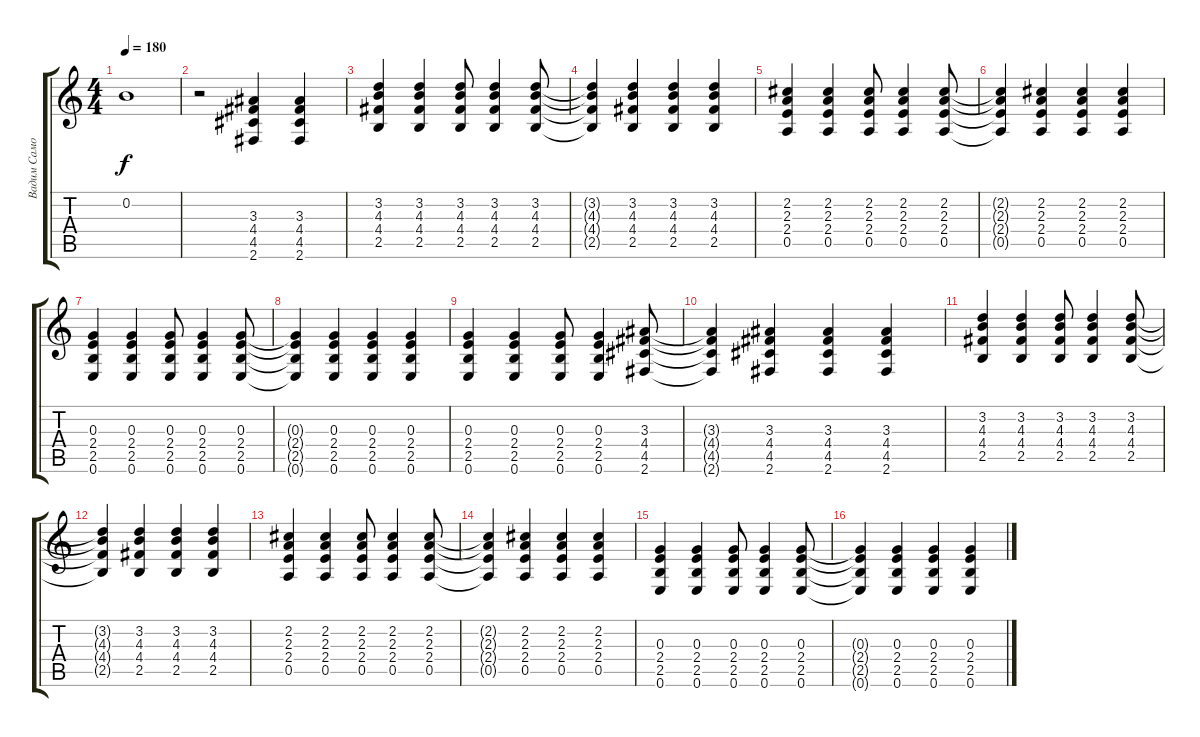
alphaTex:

\track ("Вадим Самойлов" "Вадим Само") {instrument overdrivenguitar}
\staff {score tabs}
\tuning (E4 B3 G3 D3 A2 E2) {hide}
\ts (4 4)
\tempo 180
\clef g2
\ks c
0.2{t}.1{dy f} |
r.2 (3.3 4.4 4.5 2.6).4 (3.3 4.4 4.5 2.6).4 |
(3.2 4.3 4.4 2.5).4 (3.2 4.3 4.4 2.5).4 (3.2 4.3 4.4 2.5).8 (3.2 4.3 4.4 2.5).4 (3.2 4.3 4.4 2.5).8 |
(3.2{t} 4.3{t} 4.4{t} 2.5{t}).4 (3.2 4.3 4.4 2.5).4 (3.2 4.3 4.4 2.5).4 (3.2 4.3 4.4 2.5).4 |
(2.2 2.3 2.4 0.5).4 (2.2 2.3 2.4 0.5).4 (2.2 2.3 2.4 0.5).8 (2.2 2.3 2.4 0.5).4 (2.2 2.3 2.4 0.5).8 |
(2.2{t} 2.3{t} 2.4{t} 0.5{t}).4 (2.2 2.3 2.4 0.5).4 (2.2 2.3 2.4 0.5).4 (2.2 2.3 2.4 0.5).4 |
(0.3 2.4 2.5 0.6).4 (0.3 2.4 2.5 0.6).4 (0.3 2.4 2.5 0.6).8 (0.3 2.4 2.5 0.6).4 (0.3 2.4 2.5 0.6).8 |
(0.3{t} 2.4{t} 2.5{t} 0.6{t}).4 (0.3 2.4 2.5 0.6).4 (0.3 2.4 2.5 0.6).4 (0.3 2.4 2.5 0.6).4 |
(0.3 2.4 2.5 0.6).4 (0.3 2.4 2.5 0.6).4 (0.3 2.4 2.5 0.6).8 (0.3 2.4 2.5 0.6).4 (3.3 4.4 4.5 2.6).8 |
(3.3{t} 4.4{t} 4.5{t} 2.6{t}).4 (3.3 4.4 4.5 2.6).4 (3.3 4.4 4.5 2.6).4 (3.3 4.4 4.5 2.6).4 |
(3.2 4.3 4.4 2.5).4 (3.2 4.3 4.4 2.5).4 (3.2 4.3 4.4 2.5).8 (3.2 4.3 4.4 2.5).4 (3.2 4.3 4.4 2.5).8 |
(3.2{t} 4.3{t} 4.4{t} 2.5{t}).4 (3.2 4.3 4.4 2.5).4 (3.2 4.3 4.4 2.5).4 (3.2 4.3 4.4 2.5).4 |
(2.2 2.3 2.4 0.5).4 (2.2 2.3 2.4 0.5).4 (2.2 2.3 2.4 0.5).8 (2.2 2.3 2.4 0.5).4 (2.2 2.3 2.4 0.5).8 |
(2.2{t} 2.3{t} 2.4{t} 0.5{t}).4 (2.2 2.3 2.4 0.5).4 (2.2 2.3 2.4 0.5).4 (2.2 2.3 2.4 0.5).4 |
(0.3 2.4 2.5 0.6).4 (0.3 2.4 2.5 0.6).4 (0.3 2.4 2.5 0.6).8 (0.3 2.4 2.5 0.6).4 (0.3 2.4 2.5 0.6).8 |
(0.3{t} 2.4{t} 2.5{t} 0.6{t}).4 (0.3 2.4 2.5 0.6).4 (0.3 2.4 2.5 0.6).4 (0.3 2.4 2.5 0.6).4
